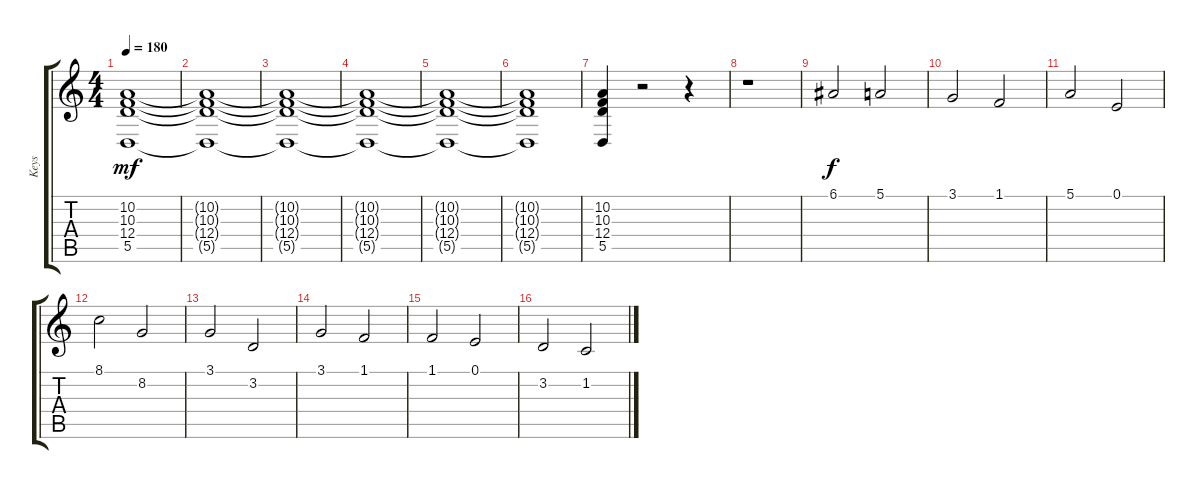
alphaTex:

\track ("Keys" "Keys") {instrument synthstrings2}
\staff {score tabs}
\tuning (E4 B3 G3 D3 A2 D2) {hide}
\ts (4 4)
\tempo 180
\clef g2
\ks c
(10.2 10.3 12.4 5.5).1{dy mf} |
(10.2{t} 10.3{t} 12.4{t} 5.5{t}).1 |
(10.2{t} 10.3{t} 12.4{t} 5.5{t}).1 |
(10.2{t} 10.3{t} 12.4{t} 5.5{t}).1 |
(10.2{t} 10.3{t} 12.4{t} 5.5{t}).1 |
(10.2{t} 10.3{t} 12.4{t} 5.5{t}).1 |
(10.2 10.3 12.4 5.5).4 r.2 r.4 |
r.1 |
6.1.2{dy f} 5.1.2 |
3.1.2 1.1.2 |
5.1.2 0.1.2 |
8.1.2 8.2.2 |
3.1.2 3.2.2 |
3.1.2 1.1.2 |
1.1.2 0.1.2 |
3.2.2 1.2.2
